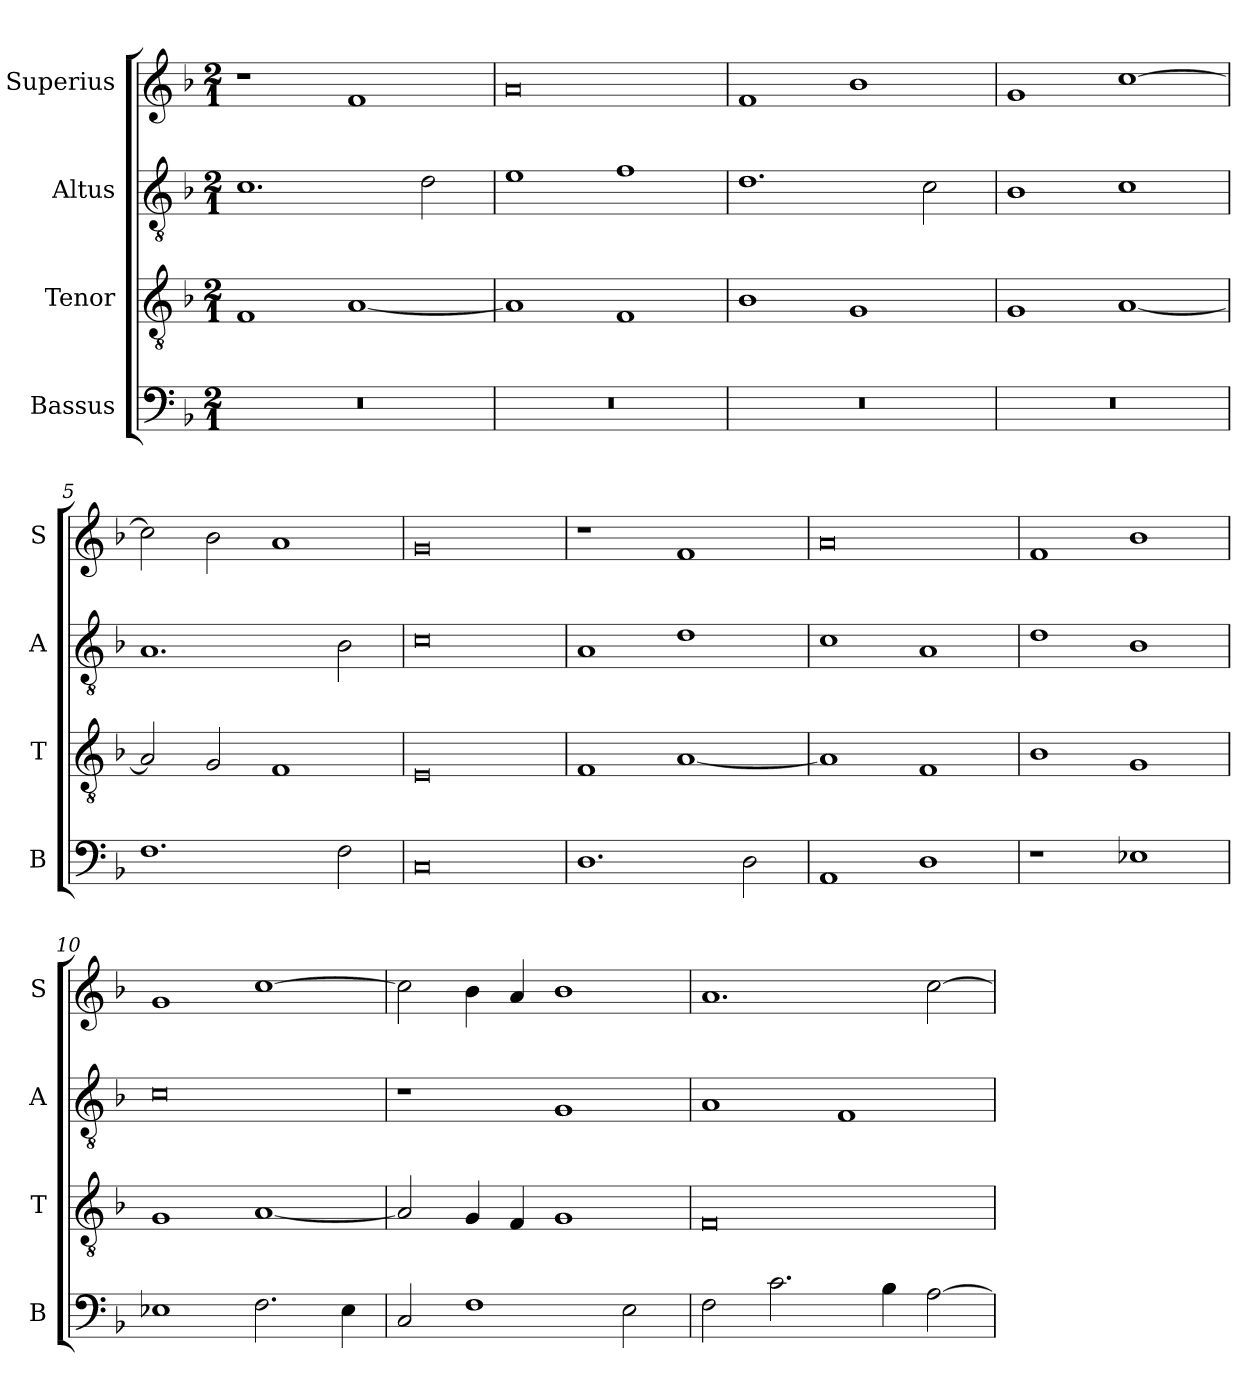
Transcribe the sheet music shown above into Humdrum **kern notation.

**kern	**kern	**kern	**kern
*part4	*part3	*part2	*part1
*staff4	*staff3	*staff2	*staff1
*I"Bassus	*I"Tenor	*I"Altus	*I"Superius
*I'B	*I'T	*I'A	*I'S
*clefF4	*clefGv2	*clefGv2	*clefG2
*k[b-]	*k[b-]	*k[b-]	*k[b-]
*M2/1	*M2/1	*M2/1	*M2/1
=1	=1	=1	=1
0r	1F	1.c	1r
.	[1A	.	1f
.	.	2d\	.
=2	=2	=2	=2
0r	1A]	1e	0a
.	1F	1f	.
=3	=3	=3	=3
0r	1B-	1.d	1f
.	1G	.	1b-
.	.	2c\	.
=4	=4	=4	=4
0r	1G	1B-	1g
.	[1A	1c	[1cc
=5	=5	=5	=5
1.F	2A/]	1.A	2cc\]
.	2G/	.	2b-\
.	1F	.	1a
2F\	.	2B-\	.
=6	=6	=6	=6
0C	0E	0c	0g
=7	=7	=7	=7
1.D	1F	1A	1r
.	[1A	1d	1f
2D\	.	.	.
=8	=8	=8	=8
1AA	1A]	1c	0a
1D	1F	1A	.
=9	=9	=9	=9
1r	1B-	1d	1f
1E-X	1G	1B-	1b-
=10	=10	=10	=10
1E-X	1G	0c	1g
2.F\	[1A	.	[1cc
4E-\	.	.	.
=11	=11	=11	=11
2C/	2A/]	1r	2cc\]
1F	4G/	.	4b-\
.	4F/	.	4a/
.	1G	1G	1b-
2E\	.	.	.
=12	=12	=12	=12
2F\	0F	1A	1.a
2.c\	.	.	.
.	.	1F	.
4B-\	.	.	.
[2A\	.	.	[2cc\
=	=	=	=
*-	*-	*-	*-
